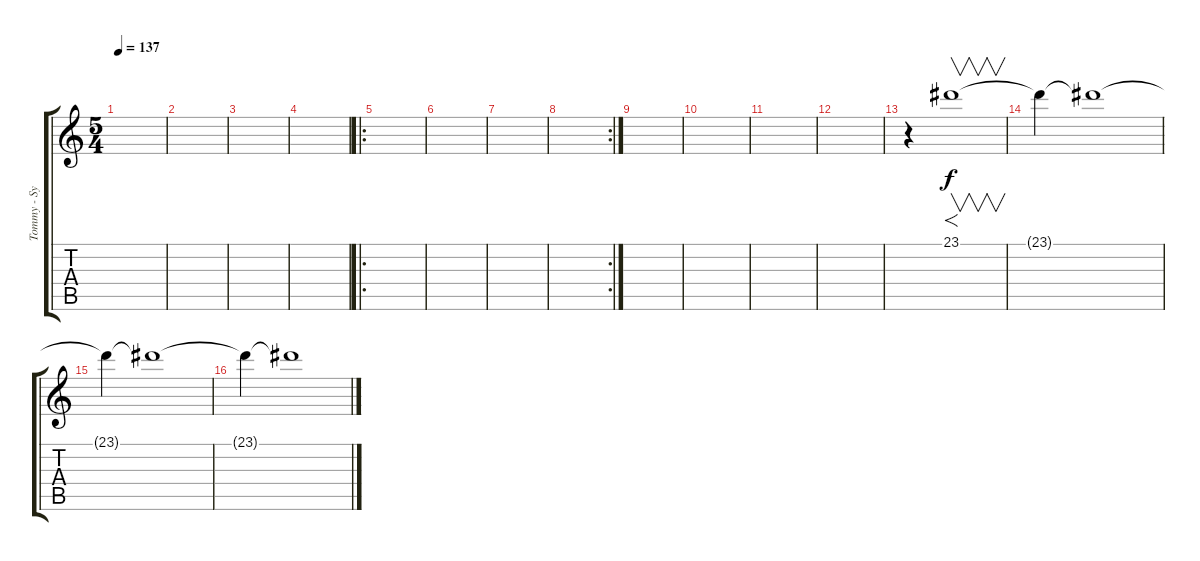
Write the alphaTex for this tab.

\track ("Tommy - Synth" "Tommy - Sy") {instrument synthvoice}
\staff {score tabs}
\tuning (E4 B3 G3 D3 A2 E2) {hide}
\ts (5 4)
\tempo 137
\clef g2
\ks c
|
|
|
|
\ro
|
|
|
\rc 2
|
|
|
|
|
r.4 23.1.1{f v} |
23.1{t}.4 23.1{t}.1 |
23.1{t}.4{volume 0} 23.1{t}.1 |
23.1{t}.4 23.1{t}.1
